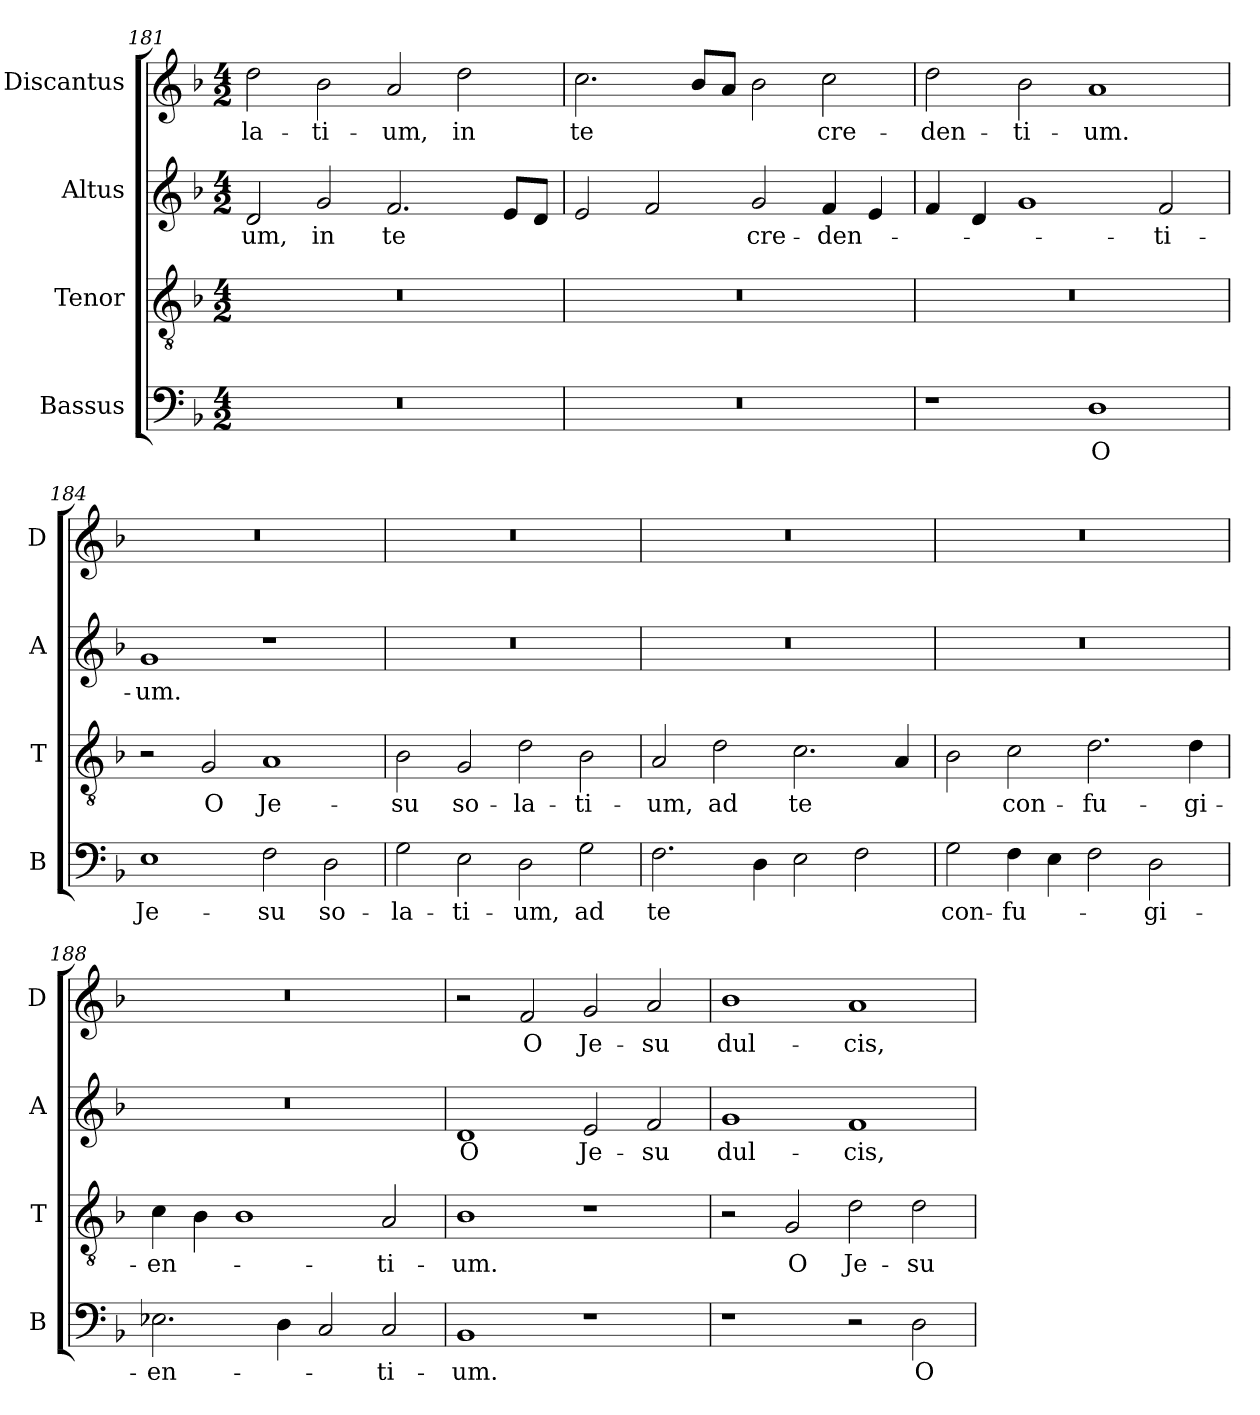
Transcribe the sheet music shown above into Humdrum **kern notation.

**kern	**text	**kern	**text	**kern	**text	**kern	**text
*part4	*part4	*part3	*part3	*part2	*part2	*part1	*part1
*staff4	*staff4	*staff3	*staff3	*staff2	*staff2	*staff1	*staff1
*I"Bassus	*	*I"Tenor	*	*I"Altus	*	*I"Discantus	*
*I'B	*	*I'T	*	*I'A	*	*I'D	*
*clefF4	*	*clefGv2	*	*clefG2	*	*clefG2	*
*k[b-]	*	*k[b-]	*	*k[b-]	*	*k[b-]	*
*F:	*	*F:	*	*F:	*	*F:	*
*M4/2	*	*M4/2	*	*M4/2	*	*M4/2	*
=181	=181	=181	=181	=181	=181	=181	=181
!	!	!	!	!	!LO:LY:b	!	!LO:LY:b
0r	.	0r	.	2d/	-um,	2dd\	-la-
!	!	!	!	!	!LO:LY:b	!	!LO:LY:b
.	.	.	.	2g/	in	2b-\	-ti-
!	!	!	!	!	!LO:LY:b	!	!LO:LY:b
.	.	.	.	2.f/	te	2a/	-um,
!	!	!	!	!	!	!	!LO:LY:b
.	.	.	.	.	.	2dd\	in
.	.	.	.	8e/L	.	.	.
.	.	.	.	8d/J	.	.	.
=182	=182	=182	=182	=182	=182	=182	=182
!	!	!	!	!	!	!	!LO:LY:b
0r	.	0r	.	2e/	.	2.cc\	te
.	.	.	.	2f/	.	.	.
.	.	.	.	.	.	8b-/L	.
.	.	.	.	.	.	8a/J	.
!	!	!	!	!	!LO:LY:b	!	!
.	.	.	.	2g/	cre-	2b-\	.
!	!	!	!	!	!LO:LY:b	!	!LO:LY:b
.	.	.	.	4f/	-den-	2cc\	cre-
.	.	.	.	4e/	.	.	.
=183	=183	=183	=183	=183	=183	=183	=183
!	!	!	!	!	!	!	!LO:LY:b
1r	.	0r	.	4f/	.	2dd\	-den-
.	.	.	.	4d/	.	.	.
!	!	!	!	!	!	!	!LO:LY:b
.	.	.	.	1g	.	2b-\	-ti-
!	!LO:LY:b	!	!	!	!	!	!LO:LY:b
1D	O	.	.	.	.	1a	-um.
!	!	!	!	!	!LO:LY:b	!	!
.	.	.	.	2f/	-ti-	.	.
!!LO:LB:g=z
=184	=184	=184	=184	=184	=184	=184	=184
!	!LO:LY:b	!	!	!	!LO:LY:b	!	!
1E	Je-	2r	.	1g	-um.	0r	.
!	!	!	!LO:LY:b	!	!	!	!
.	.	2G/	O	.	.	.	.
!	!LO:LY:b	!	!LO:LY:b	!	!	!	!
2F\	-su	1A	Je-	1r	.	.	.
!	!LO:LY:b	!	!	!	!	!	!
2D\	so-	.	.	.	.	.	.
=185	=185	=185	=185	=185	=185	=185	=185
!	!LO:LY:b	!	!LO:LY:b	!	!	!	!
2G\	-la-	2B-\	-su	0r	.	0r	.
!	!LO:LY:b	!	!LO:LY:b	!	!	!	!
2E\	-ti-	2G/	so-	.	.	.	.
!	!LO:LY:b	!	!LO:LY:b	!	!	!	!
2D\	-um,	2d\	-la-	.	.	.	.
!	!LO:LY:b	!	!LO:LY:b	!	!	!	!
2G\	ad	2B-\	-ti-	.	.	.	.
=186	=186	=186	=186	=186	=186	=186	=186
!	!LO:LY:b	!	!LO:LY:b	!	!	!	!
2.F\	te	2A/	-um,	0r	.	0r	.
!	!	!	!LO:LY:b	!	!	!	!
.	.	2d\	ad	.	.	.	.
4D\	.	.	.	.	.	.	.
!	!	!	!LO:LY:b	!	!	!	!
2E\	.	2.c\	te	.	.	.	.
2F\	.	.	.	.	.	.	.
.	.	4A/	.	.	.	.	.
=187	=187	=187	=187	=187	=187	=187	=187
!	!LO:LY:b	!	!	!	!	!	!
2G\	con-	2B-\	.	0r	.	0r	.
!	!LO:LY:b	!	!LO:LY:b	!	!	!	!
4F\	-fu-	2c\	con-	.	.	.	.
4E\	.	.	.	.	.	.	.
!	!	!	!LO:LY:b	!	!	!	!
2F\	.	2.d\	-fu-	.	.	.	.
!	!LO:LY:b	!	!	!	!	!	!
2D\	-gi-	.	.	.	.	.	.
!	!	!	!LO:LY:b	!	!	!	!
.	.	4d\	-gi-	.	.	.	.
=188	=188	=188	=188	=188	=188	=188	=188
!	!LO:LY:b	!	!LO:LY:b	!	!	!	!
2.E-X\	-en-	4c\	-en-	0r	.	0r	.
.	.	4B-\	.	.	.	.	.
.	.	1B-	.	.	.	.	.
4D\	.	.	.	.	.	.	.
2C/	.	.	.	.	.	.	.
!	!LO:LY:b	!	!LO:LY:b	!	!	!	!
2C/	-ti-	2A/	-ti-	.	.	.	.
=189	=189	=189	=189	=189	=189	=189	=189
!	!LO:LY:b	!	!LO:LY:b	!	!LO:LY:b	!	!
1BB-	-um.	1B-	-um.	1d	O	2r	.
!	!	!	!	!	!	!	!LO:LY:b
.	.	.	.	.	.	2f/	O
!	!	!	!	!	!LO:LY:b	!	!LO:LY:b
1r	.	1r	.	2e/	Je-	2g/	Je-
!	!	!	!	!	!LO:LY:b	!	!LO:LY:b
.	.	.	.	2f/	-su	2a/	-su
!!LO:LB:g=z
=190	=190	=190	=190	=190	=190	=190	=190
!	!	!	!	!	!LO:LY:b	!	!LO:LY:b
1r	.	2r	.	1g	dul-	1b-	dul-
!	!	!	!LO:LY:b	!	!	!	!
.	.	2G/	O	.	.	.	.
!	!	!	!LO:LY:b	!	!LO:LY:b	!	!LO:LY:b
2r	.	2d\	Je-	1f	-cis,	1a	-cis,
!	!LO:LY:b	!	!LO:LY:b	!	!	!	!
2D\	O	2d\	-su	.	.	.	.
=	=	=	=	=	=	=	=
*-	*-	*-	*-	*-	*-	*-	*-
